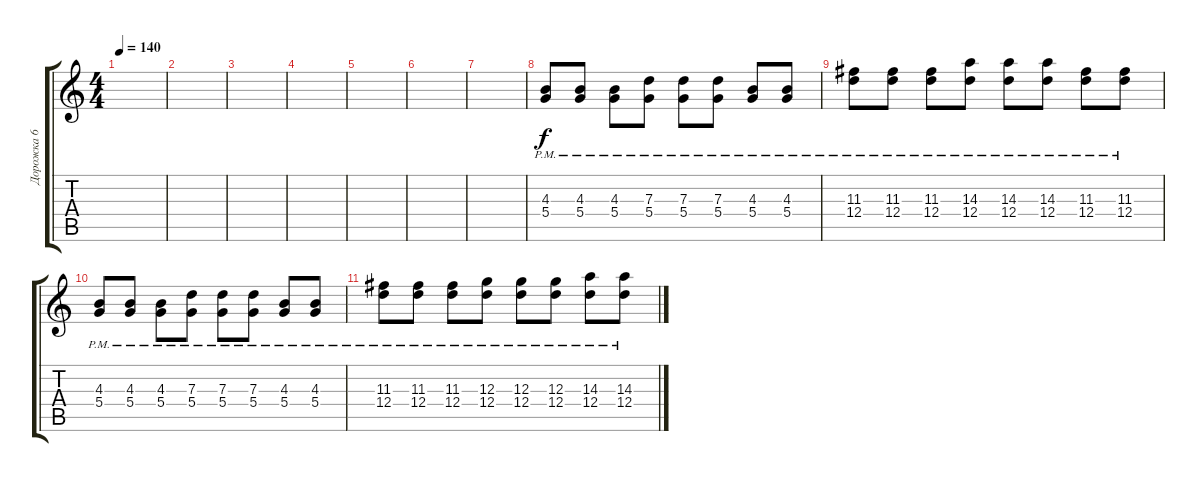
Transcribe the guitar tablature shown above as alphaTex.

\track ("Дорожка 6" "Дорожка 6") {instrument acousticguitarsteel}
\staff {score tabs}
\tuning (E4 B3 G3 D3 A2 E2) {hide}
\ts (4 4)
\tempo 140
\clef g2
\ks c
|
|
|
|
|
|
|
(4.3{pm} 5.4{pm}).8 (4.3{pm} 5.4{pm}).8 (4.3{pm} 5.4{pm}).8 (7.3{pm} 5.4{pm}).8 (7.3{pm} 5.4{pm}).8 (7.3{pm} 5.4{pm}).8 (4.3{pm} 5.4{pm}).8 (4.3{pm} 5.4{pm}).8 |
(11.3{pm} 12.4{pm}).8 (11.3{pm} 12.4{pm}).8 (11.3{pm} 12.4{pm}).8 (14.3{pm} 12.4{pm}).8 (14.3{pm} 12.4{pm}).8 (14.3{pm} 12.4{pm}).8 (11.3{pm} 12.4{pm}).8 (11.3{pm} 12.4{pm}).8 |
(4.3{pm} 5.4{pm}).8 (4.3{pm} 5.4{pm}).8 (4.3{pm} 5.4{pm}).8 (7.3{pm} 5.4{pm}).8 (7.3{pm} 5.4{pm}).8 (7.3{pm} 5.4{pm}).8 (4.3{pm} 5.4{pm}).8 (4.3{pm} 5.4{pm}).8 |
(11.3{pm} 12.4{pm}).8 (11.3{pm} 12.4{pm}).8 (11.3{pm} 12.4{pm}).8 (12.3{pm} 12.4{pm}).8 (12.3{pm} 12.4{pm}).8 (12.3{pm} 12.4{pm}).8 (14.3{pm} 12.4{pm}).8 (14.3{pm} 12.4{pm}).8
